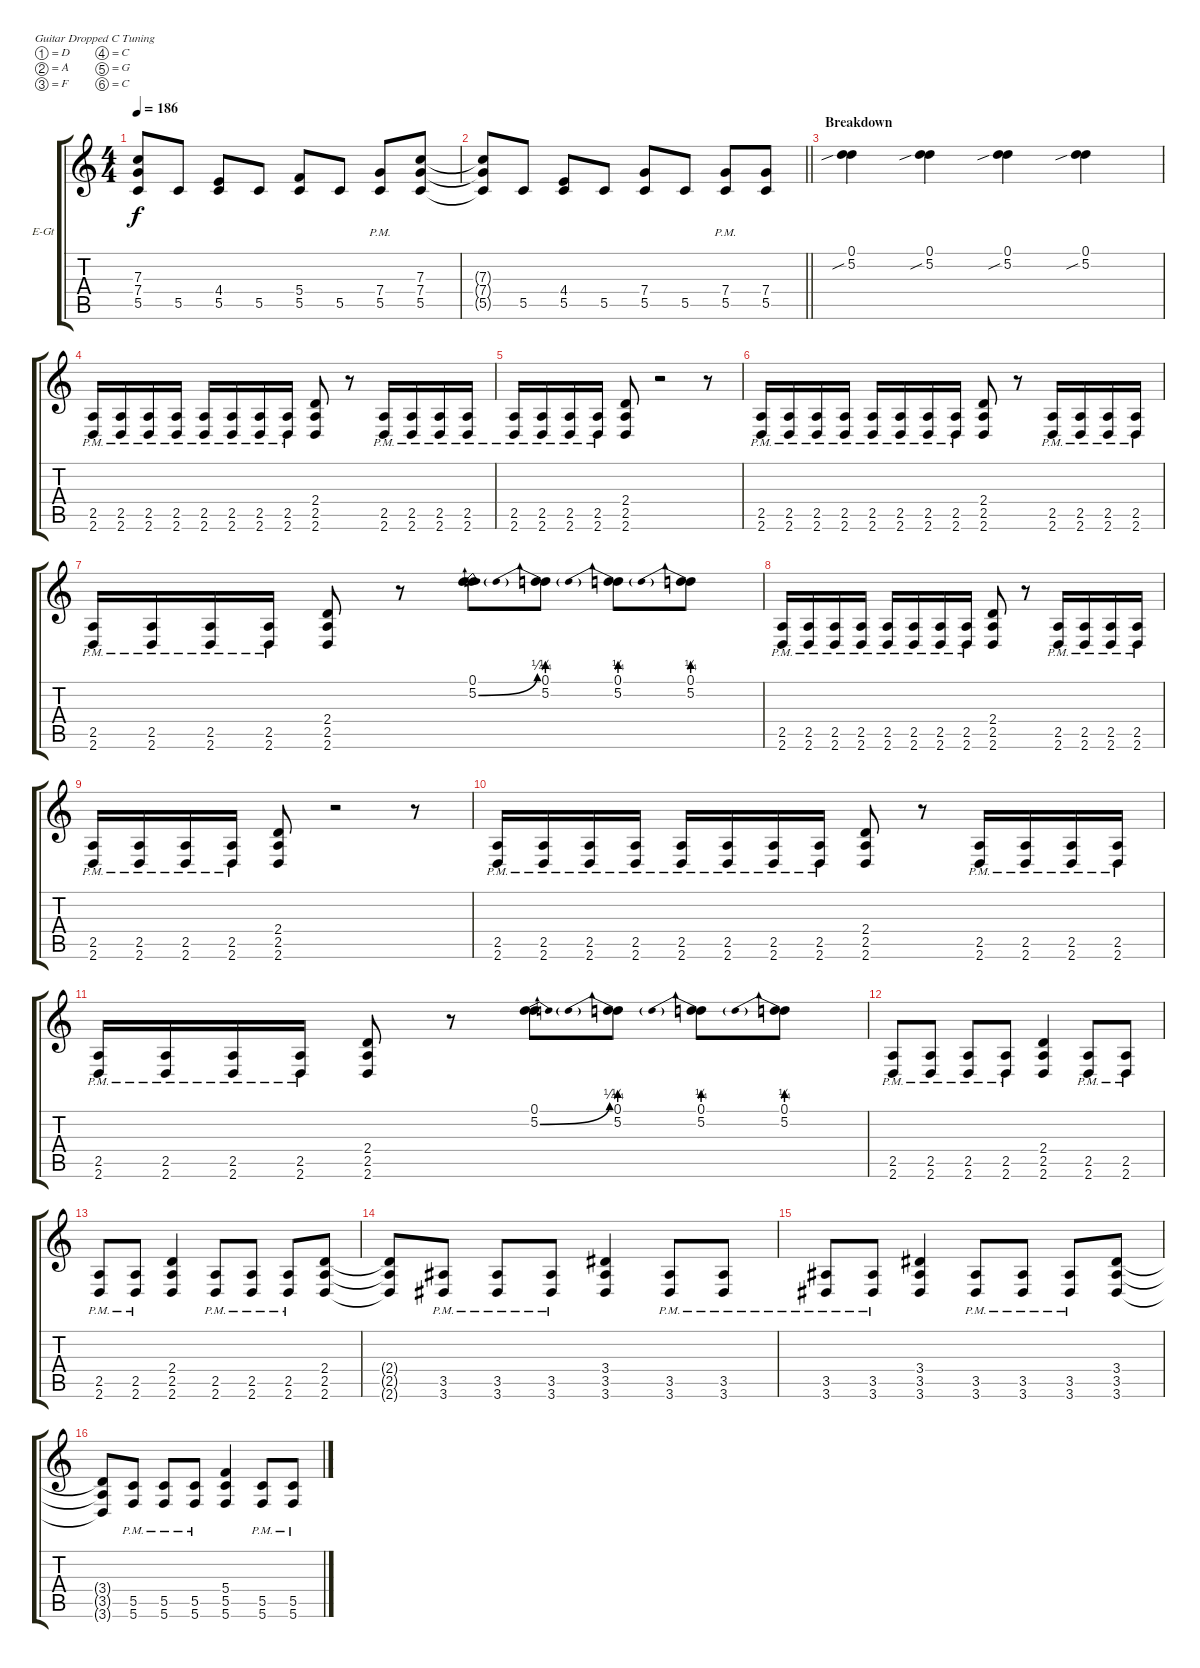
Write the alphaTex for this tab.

\bracketExtendMode groupsimilarinstruments
\firstSystemTrackNameOrientation horizontal
\otherSystemsTrackNameOrientation horizontal
\track ("Matt" "E-Gt") {instrument overdrivenguitar}
\staff {score tabs}
\tuning (D4 A3 F3 C3 G2 C2)
\ts (4 4)
\tempo 186
\clef g2
\ks c
(7.3{t} 7.4{t} 5.5{t}).8{dy f} 5.5.8 (4.4 5.5).8 5.5.8 (5.4 5.5).8 5.5.8 (7.4{pm} 5.5{pm}).8 (7.3 7.4 5.5).8 |
\barLineRight lightlight
(7.3{t} 7.4{t} 5.5{t}).8 5.5.8 (4.4 5.5).8 5.5.8 (7.4 5.5).8 5.5.8 (7.4{pm} 5.5{pm}).8 (7.4 5.5).8 |
\section ("" "Breakdown")
(0.1 5.2{sib}).4 (0.1 5.2{sib}).4 (0.1 5.2{sib}).4 (0.1 5.2{sib}).4 |
(2.5{pm} 2.6{pm}).16 (2.5{pm} 2.6{pm}).16 (2.5{pm} 2.6{pm}).16 (2.5{pm} 2.6{pm}).16 (2.5{pm} 2.6{pm}).16 (2.5{pm} 2.6{pm}).16 (2.5{pm} 2.6{pm}).16 (2.5{pm} 2.6{pm}).16 (2.4 2.5 2.6).8 r.8 (2.5{pm} 2.6{pm}).16 (2.5{pm} 2.6{pm}).16 (2.5{pm} 2.6{pm}).16 (2.5{pm} 2.6{pm}).16 |
(2.5{pm} 2.6{pm}).16 (2.5{pm} 2.6{pm}).16 (2.5{pm} 2.6{pm}).16 (2.5{pm} 2.6{pm}).16 (2.4 2.5 2.6).8 r.2 r.8 |
(2.5{pm} 2.6{pm}).16 (2.5{pm} 2.6{pm}).16 (2.5{pm} 2.6{pm}).16 (2.5{pm} 2.6{pm}).16 (2.5{pm} 2.6{pm}).16 (2.5{pm} 2.6{pm}).16 (2.5{pm} 2.6{pm}).16 (2.5{pm} 2.6{pm}).16 (2.4 2.5 2.6).8 r.8 (2.5{pm} 2.6{pm}).16 (2.5{pm} 2.6{pm}).16 (2.5{pm} 2.6{pm}).16 (2.5{pm} 2.6{pm}).16 |
(2.5{pm} 2.6{pm}).16 (2.5{pm} 2.6{pm}).16 (2.5{pm} 2.6{pm}).16 (2.5{pm} 2.6{pm}).16 (2.4 2.5 2.6).8 r.8 (0.1 5.2{be (bend 0 0 60 1)}).8 (0.1 5.2{be (prebend 0 1 60 1)}).8 (0.1 5.2{be (prebend 0 1 60 1)}).8 (0.1 5.2{be (prebend 0 1 60 1)}).8 |
(2.5{pm} 2.6{pm}).16 (2.5{pm} 2.6{pm}).16 (2.5{pm} 2.6{pm}).16 (2.5{pm} 2.6{pm}).16 (2.5{pm} 2.6{pm}).16 (2.5{pm} 2.6{pm}).16 (2.5{pm} 2.6{pm}).16 (2.5{pm} 2.6{pm}).16 (2.4 2.5 2.6).8 r.8 (2.5{pm} 2.6{pm}).16 (2.5{pm} 2.6{pm}).16 (2.5{pm} 2.6{pm}).16 (2.5{pm} 2.6{pm}).16 |
(2.5{pm} 2.6{pm}).16 (2.5{pm} 2.6{pm}).16 (2.5{pm} 2.6{pm}).16 (2.5{pm} 2.6{pm}).16 (2.4 2.5 2.6).8 r.2 r.8 |
(2.5{pm} 2.6{pm}).16 (2.5{pm} 2.6{pm}).16 (2.5{pm} 2.6{pm}).16 (2.5{pm} 2.6{pm}).16 (2.5{pm} 2.6{pm}).16 (2.5{pm} 2.6{pm}).16 (2.5{pm} 2.6{pm}).16 (2.5{pm} 2.6{pm}).16 (2.4 2.5 2.6).8 r.8 (2.5{pm} 2.6{pm}).16 (2.5{pm} 2.6{pm}).16 (2.5{pm} 2.6{pm}).16 (2.5{pm} 2.6{pm}).16 |
(2.5{pm} 2.6{pm}).16 (2.5{pm} 2.6{pm}).16 (2.5{pm} 2.6{pm}).16 (2.5{pm} 2.6{pm}).16 (2.4 2.5 2.6).8 r.8 (0.1 5.2{be (bend 0 0 60 1)}).8 (0.1 5.2{be (prebend 0 1 60 1)}).8 (0.1 5.2{be (prebend 0 1 60 1)}).8 (0.1 5.2{be (prebend 0 1 60 1)}).8 |
(2.5{pm} 2.6{pm}).8 (2.5{pm} 2.6{pm}).8 (2.5{pm} 2.6{pm}).8 (2.5{pm} 2.6{pm}).8 (2.4 2.5 2.6).4 (2.5{pm} 2.6{pm}).8 (2.5{pm} 2.6{pm}).8 |
(2.5{pm} 2.6{pm}).8 (2.5{pm} 2.6{pm}).8 (2.4 2.5 2.6).4 (2.5{pm} 2.6{pm}).8 (2.5{pm} 2.6{pm}).8 (2.5{pm} 2.6{pm}).8 (2.4 2.5 2.6).8 |
(2.4{t} 2.5{t} 2.6{t}).8 (3.5{pm} 3.6{pm}).8 (3.5{pm} 3.6{pm}).8 (3.5{pm} 3.6{pm}).8 (3.4 3.5 3.6).4 (3.5{pm} 3.6{pm}).8 (3.5{pm} 3.6{pm}).8 |
(3.5{pm} 3.6{pm}).8 (3.5{pm} 3.6{pm}).8 (3.4 3.5 3.6).4 (3.5{pm} 3.6{pm}).8 (3.5{pm} 3.6{pm}).8 (3.5{pm} 3.6{pm}).8 (3.4 3.5 3.6).8 |
(3.4{t} 3.5{t} 3.6{t}).8 (5.5{pm} 5.6{pm}).8 (5.5{pm} 5.6{pm}).8 (5.5{pm} 5.6{pm}).8 (5.4 5.5 5.6).4 (5.5{pm} 5.6{pm}).8 (5.5{pm} 5.6{pm}).8
